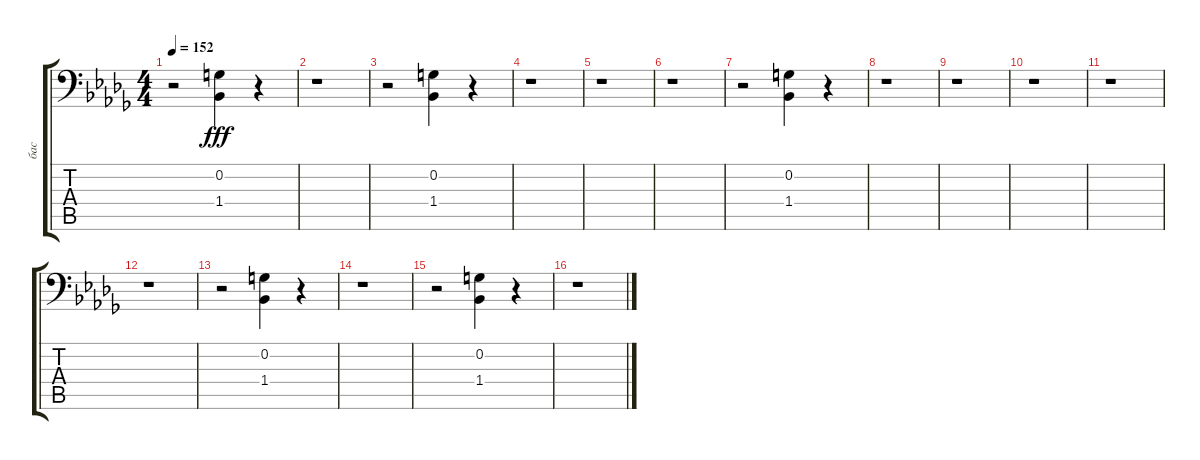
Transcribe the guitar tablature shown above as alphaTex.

\track ("бас" "бас") {instrument electricbassfinger}
\staff {score tabs}
\tuning (C3 G2 D2 A1 E1 A-1) {hide}
\ts (4 4)
\tempo 152
\clef f4
\ks bbminor
r.2{dy fff} (0.2 1.4).4 r.4 |
r.1 |
r.2 (0.2 1.4).4 r.4 |
r.1 |
r.1 |
r.1 |
r.2 (0.2 1.4).4 r.4 |
r.1 |
r.1 |
r.1 |
r.1 |
r.1 |
r.2 (0.2 1.4).4 r.4 |
r.1 |
r.2 (0.2 1.4).4 r.4 |
r.1
